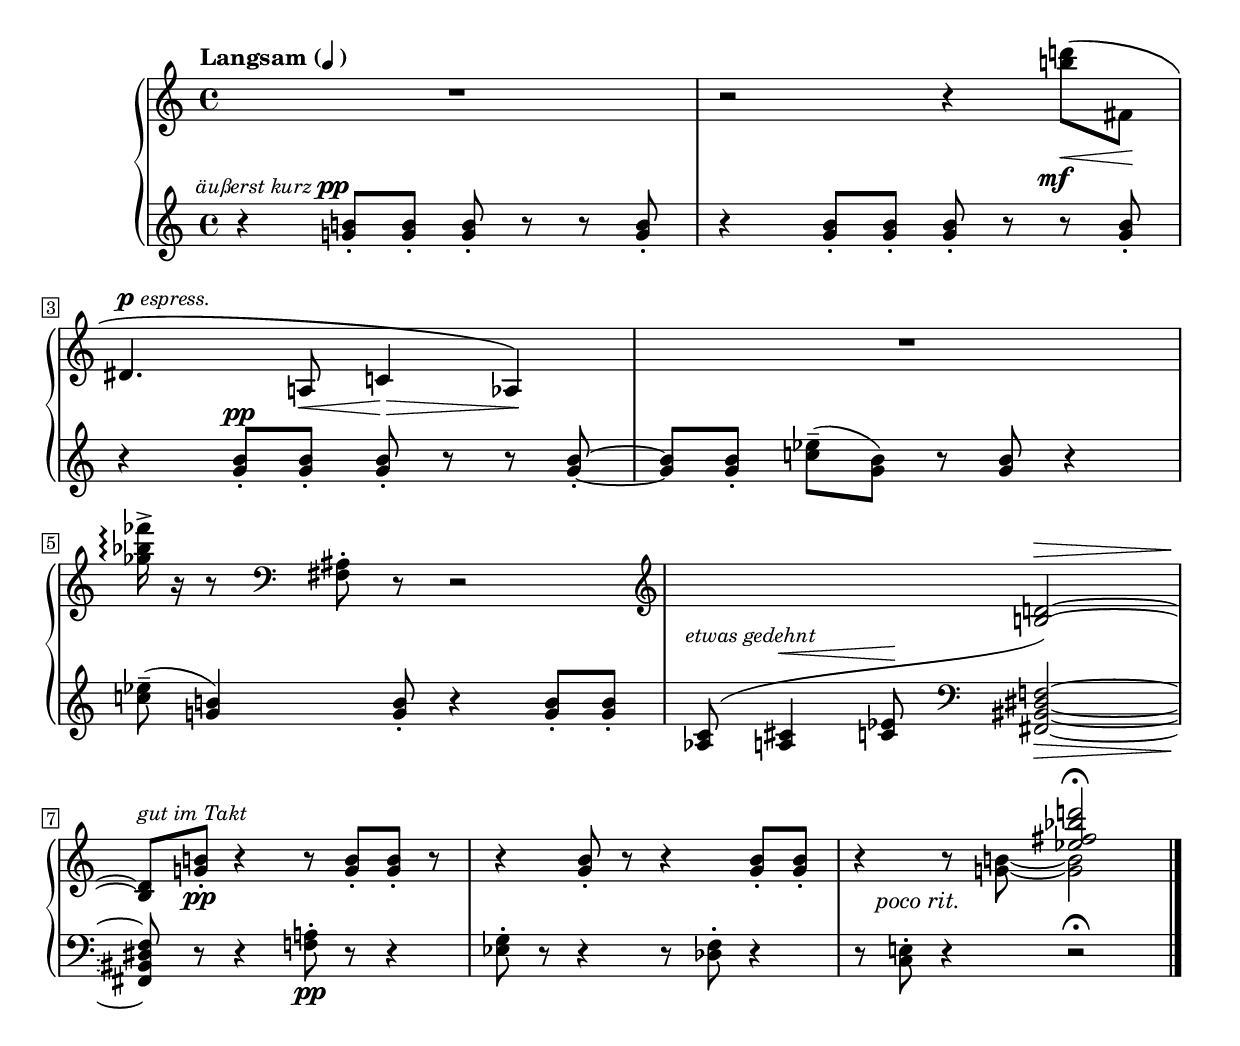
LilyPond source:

Global = {
  \key c \major
  \time 4/4
  \include "../global.ly"
}

#(define-markup-command (annotation layout props text) (markup?)
  "Draw an annotation (a double box around text)."
  (interpret-markup layout props
    (markup #:override '(box-padding . 0.2) #:box
            #:override '(box-padding . 0.4) #:box #:normal-text #:tiny text )))


Sopran = \context Voice = "one" \relative c'' {
  \voiceOne
  \override MultiMeasureRest.staff-position = #0
  \override Rest.staff-position = #0
  %\override DynamicText.Y-offset = #-2.4
  %\override Hairpin.Y-offset = #-2
  \stemNeutral\slurNeutral
  %1
  \tempo \markup {
    \bold\concat { "Langsam (" { \tiny\note {4} #1 } " )" }
  }
  | R1
  | r2 r4
    \shape #'(
      (( 0 . 0) (0 . 0) (0 . 3) (0 . 3))
      (( 0 . 1) (0 . 1) (0 . 0) (0 . 0))
    ) PhrasingSlur
    \once\override Staff.TextScript.extra-offset = #'(-2 . 0)
    <b'! d!>8[_\markup{ \dynamic mf }\(\< fis,]\!
    \break
  | dis4.^\markup {
      \dynamic p \small\italic "espress."
    } a!8\< c!4\!\> aes!\!\)
  | R1
    \break
  %5
  | <ges'' bes fes'>16^>\arpeggio r r8 \clef bass <fis,, ais>^. r8 r2
  | \clef treble s2 <b! d!>~^\>
    \break
  | q8[\!^\markup {
      \small\italic "gut im Takt"
    } <g'! b!>_.]_\pp r4 r8 <g b>8_. q_. r
  | r4 q8_. r r4 q8_.[ q_.]
  | r4 r8 \stemDown\tieDown <g! b!>~ q2
  \fine
}

Alto = \context Voice = "two" \relative c'' {
  \voiceTwo
  \override MultiMeasureRest.staff-position = #0
  \override Rest.staff-position = #0
  \stemUp
  %1
  | s1*8
  | s2 <ees fis bes d!>^\fermata

}

Bass = \context Voice = "four" \relative c' {
  \voiceFour
  \override MultiMeasureRest.staff-position = #0
  \override Rest.staff-position = #0
  \stemNeutral\slurNeutral\tieNeutral
  %1
  | r4^\markup {
      \hspace #-4 \italic\small "äußerst kurz" \dynamic pp
    } <g'! b!>8_.[ q_.] q_. r r q_.
  | r4 <g b>8_.[ q_.] q_. r r q_.
  | r4 <g b>8_.^\pp[ q_.] q_. r r q_.~
  | q[ q_.] <c! ees>^-[( <g b>]) r q r4
  %5
  | <c! ees>8^-( <g! b!>4) q8_. r4 q8_. q_.
  | \shape #'((( 0 . 0) (0 . 1) (0 . 0) (0 . 4))) Slur
    <aes, c>8^( <a! cis>4^\< <c! ees>8\! \clef bass <fis,, bis dis f!>2~_\>)
  | q8\! r r4 <f'! a!>8^._\pp r r4
  | <ees g>8^. r r4 r8 <des f>^. r4
  | r8 <c e!>^. r4 r2^\fermata
  \fine
}

centerDynamics = {
  %1
  | s1*5
  | \once\override Staff.TextScript.extra-offset = #'(-1 . -1)
    s4-\markup { \italic\small "etwas gedehnt" } s2.
  | s1*2
  | s4-\markup { \italic\small \hspace #2 "poco rit." } s2.
}

\score {
  \new PianoStaff \with { connectArpeggios = ##t }
  <<
    \accidentalStyle Score.piano
    \context Staff = "upper" <<
      \set Staff.midiInstrument = #"acoustic grand"
      \Global
      \clef treble
      \Sopran
      \Alto
    >>
    \context Dynamics <<
      \Global \centerDynamics
    >>
    \context Staff = "lower" <<
      \set Staff.midiInstrument = #"acoustic grand"
      \Global
      \clef treble
      \Bass
    >>
  >>
  \header {
    %composer = "Arnold Schönberg"
    %opus = "Op. 19"
    title = \markup {
      \fill-line {
        \center-column {
          \line { \abs-fontsize #20 "II." }
        }
      }
    }
    subtitle = #f
  }
  \layout {
    \context {
      \PianoStaff
      % More space between staves in the same PianoStaff
      %\override StaffGrouper.staff-staff-spacing.minimum-distance = 14
      %\override TextScript.font-shape = #'italic
    }
  }
  \midi {
    \tempo 4 = 100
  }
}
